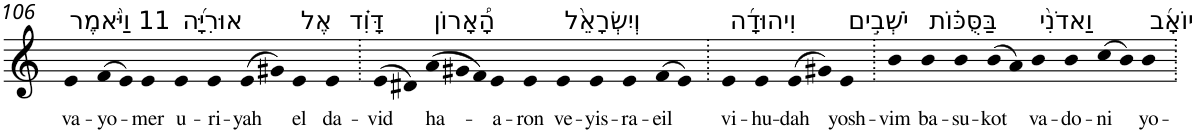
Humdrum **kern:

**kern	**text
*part1	*part1
*staff1	*staff1
*I"Piano	*
*I'Pno	*
!!LO:PB:g=z
*clefG2	*
*k[]	*
=106	=106
!LO:TX:a:t=11 וַיֹּ֨אמֶר	!
!	!LO:LY:b
4e	va-
!	!LO:LY:b
(>8f	-yo-
8e)	.
!	!LO:LY:b
4e	-mer
!LO:TX:a:t=אוּרִיָּ֜ה	!
!	!LO:LY:b
4e	u-
!	!LO:LY:b
4e	-ri-
!	!LO:LY:b
(>8e	-yah
8g#X)	.
!LO:TX:a:t=אֶל	!
!	!LO:LY:b
4e	el
!LO:TX:a:t=דָּוִ֗ד	!
!	!LO:LY:b
4e	da-
=107.	=107.
!	!LO:LY:b
(>8e	-vid
8d#X)	.
*Xtuplet	*
!LO:TX:a:t=הָ֠אָרוֹן	!
!	!LO:LY:b
(>12a	ha-
12g#X	.
12f)	.
!	!LO:LY:b
4e	-a-
!	!LO:LY:b
4e	-ron
!LO:TX:a:t=וְיִשְׂרָאֵ֨ל	!
!	!LO:LY:b
4e	ve-
!	!LO:LY:b
4e	-yis-
!	!LO:LY:b
4e	-ra-
!	!LO:LY:b
(>8f	-eil
8e)	.
=108.	=108.
!LO:TX:a:t=וִיהוּדָ֜ה	!
!	!LO:LY:b
4e	vi-
!	!LO:LY:b
4e	-hu-
!	!LO:LY:b
(>8e	-dah
8g#X)	.
!LO:TX:a:t=יֹשְׁבִ֣ים	!
!	!LO:LY:b
4e	yosh-
=109.	=109.
!	!LO:LY:b
4b	-vim
!LO:TX:a:t=בַּסֻּכּ֗וֹת	!
!	!LO:LY:b
4b	ba-
!	!LO:LY:b
4b	-su-
!	!LO:LY:b
(>8b	-kot
8a)	.
!LO:TX:a:t=וַאדֹנִ֨י	!
!	!LO:LY:b
4b	va-
!	!LO:LY:b
4b	-do-
!	!LO:LY:b
(>8cc	-ni
8b)	.
!LO:TX:a:t=יוֹאָ֜ב	!
!	!LO:LY:b
4b	yo-
=.	=.
*-	*-
